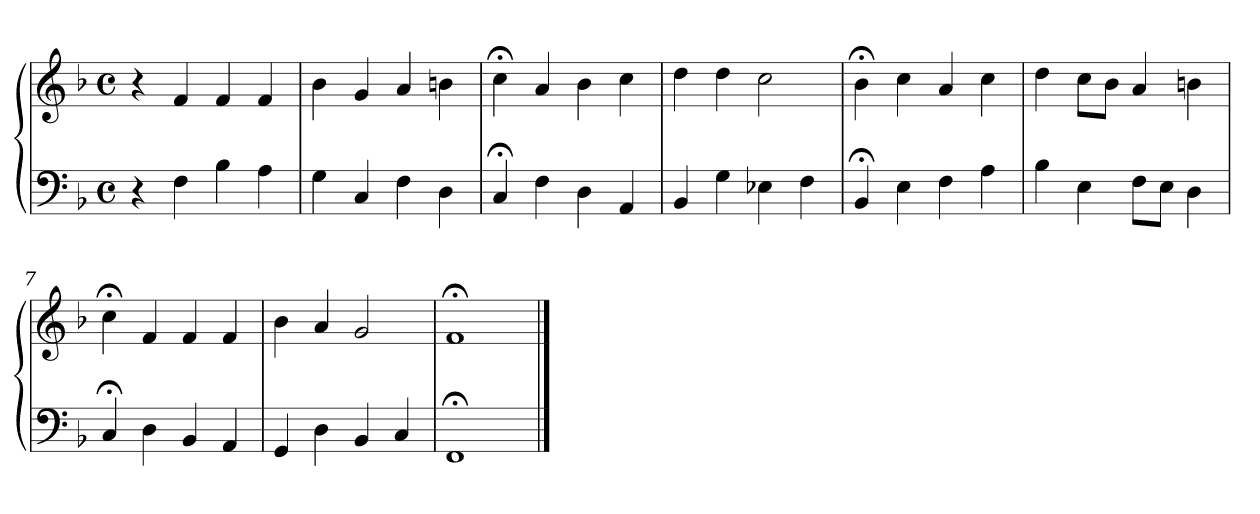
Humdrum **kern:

**kern	**kern
*part1	*part1
*staff2	*staff1
*clefF4	*clefG2
*k[b-]	*k[b-]
*M4/4	*M4/4
*met(c)	*met(c)
=1	=1
4r	4r
4F	4f
4B-	4f
4A	4f
=2	=2
4G	4b-
4C	4g
4F	4a
4D	4bn
=3	=3
4C;<	4cc;<
4F	4a
4D	4b-
4AA	4cc
=4	=4
4BB-	4dd
4G	4dd
4E-X	2cc
4F	.
=5	=5
4BB-;<	4b-;<
4E	4cc
4F	4a
4A	4cc
=6	=6
4B-	4dd
4E	8ccL
.	8b-J
8FL	4a
8EJ	.
4D	4bn
=7	=7
4C;<	4cc;<
4D	4f
4BB-	4f
4AA	4f
!!LO:LB:g=z
=8	=8
4GG	4b-
4D	4a
4BB-	2g
4C	.
=9	=9
1FF;<	1f;<
==	==
*-	*-
